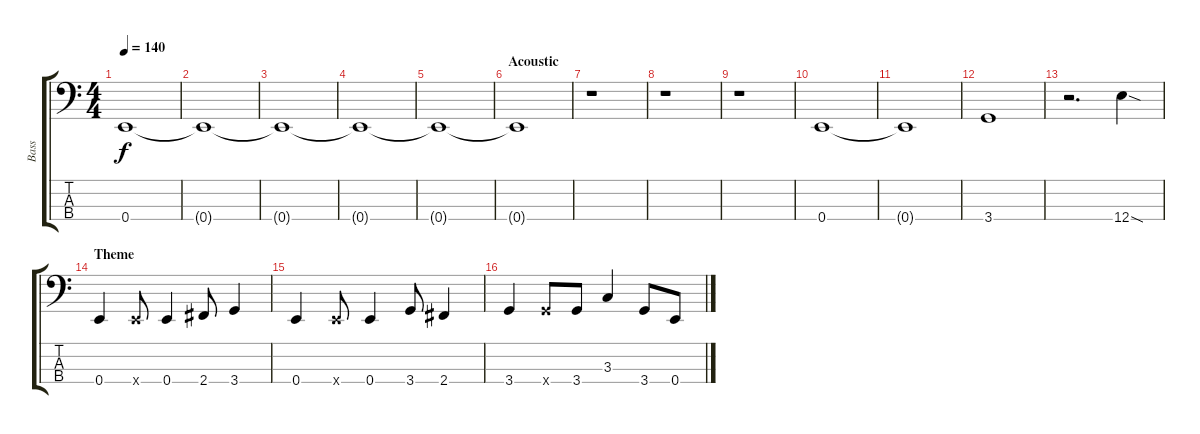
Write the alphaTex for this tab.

\track ("Bass" "Bass") {instrument fretlessbass}
\staff {score tabs}
\tuning (G2 D2 A1 E1) {hide}
\ts (4 4)
\tempo 140
\clef f4
\ks c
0.4{t}.1{dy f} |
0.4{t}.1 |
0.4{t}.1 |
0.4{t}.1 |
0.4{t}.1 |
\section ("" "Acoustic")
0.4{t}.1 |
r.1 |
r.1 |
r.1 |
0.4.1 |
0.4{t}.1 |
3.4.1 |
r.2{d} 12.4{sod}.4 |
\section ("" "Theme")
0.4.4 0.4{x}.8 0.4.4 2.4.8 3.4.4 |
0.4.4 0.4{x}.8 0.4.4 3.4.8 2.4.4 |
3.4.4 3.4{x}.8 3.4.8 3.3.4 3.4.8 0.4.8
